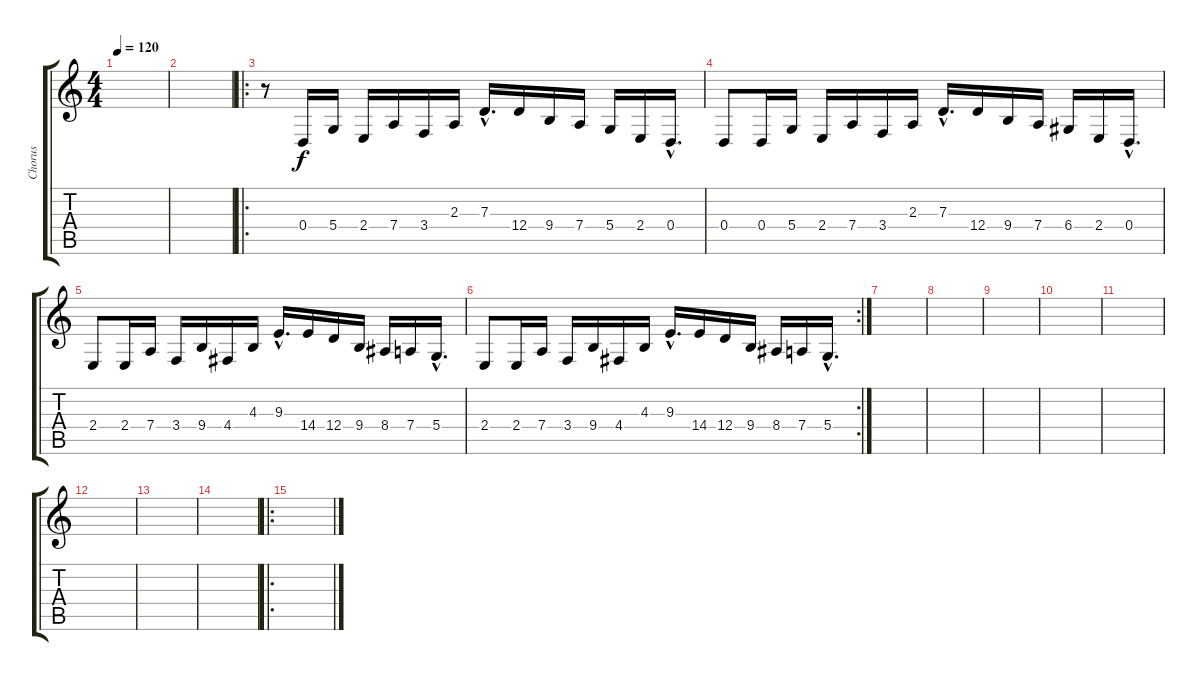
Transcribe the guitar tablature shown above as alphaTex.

\track ("Chorus" "Chorus") {instrument choiraahs}
\staff {score tabs}
\tuning (E4 B3 G3 D3 A2 E2) {hide}
\ts (4 4)
\tempo 120
\clef g2
\ks c
|
|
\ro
r.8 0.4.16 5.4.16 2.4.16 7.4.16 3.4.16 2.3.16 7.3{hac}.16{d} 12.4.16 9.4.16 7.4.16 5.4.16 2.4.16 0.4{hac}.16{d} |
0.4.8 0.4.16 5.4.16 2.4.16 7.4.16 3.4.16 2.3.16 7.3{hac}.16{d} 12.4.16 9.4.16 7.4.16 6.4.16 2.4.16 0.4{hac}.16{d} |
2.4.8 2.4.16 7.4.16 3.4.16 9.4.16 4.4.16 4.3.16 9.3{hac}.16{d} 14.4.16 12.4.16 9.4.16 8.4.16 7.4.16 5.4{hac}.16{d} |
\rc 2
2.4.8 2.4.16 7.4.16 3.4.16 9.4.16 4.4.16 4.3.16 9.3{hac}.16{d} 14.4.16 12.4.16 9.4.16 8.4.16 7.4.16 5.4{hac}.16{d} |
|
|
|
|
|
|
|
|
\ro
